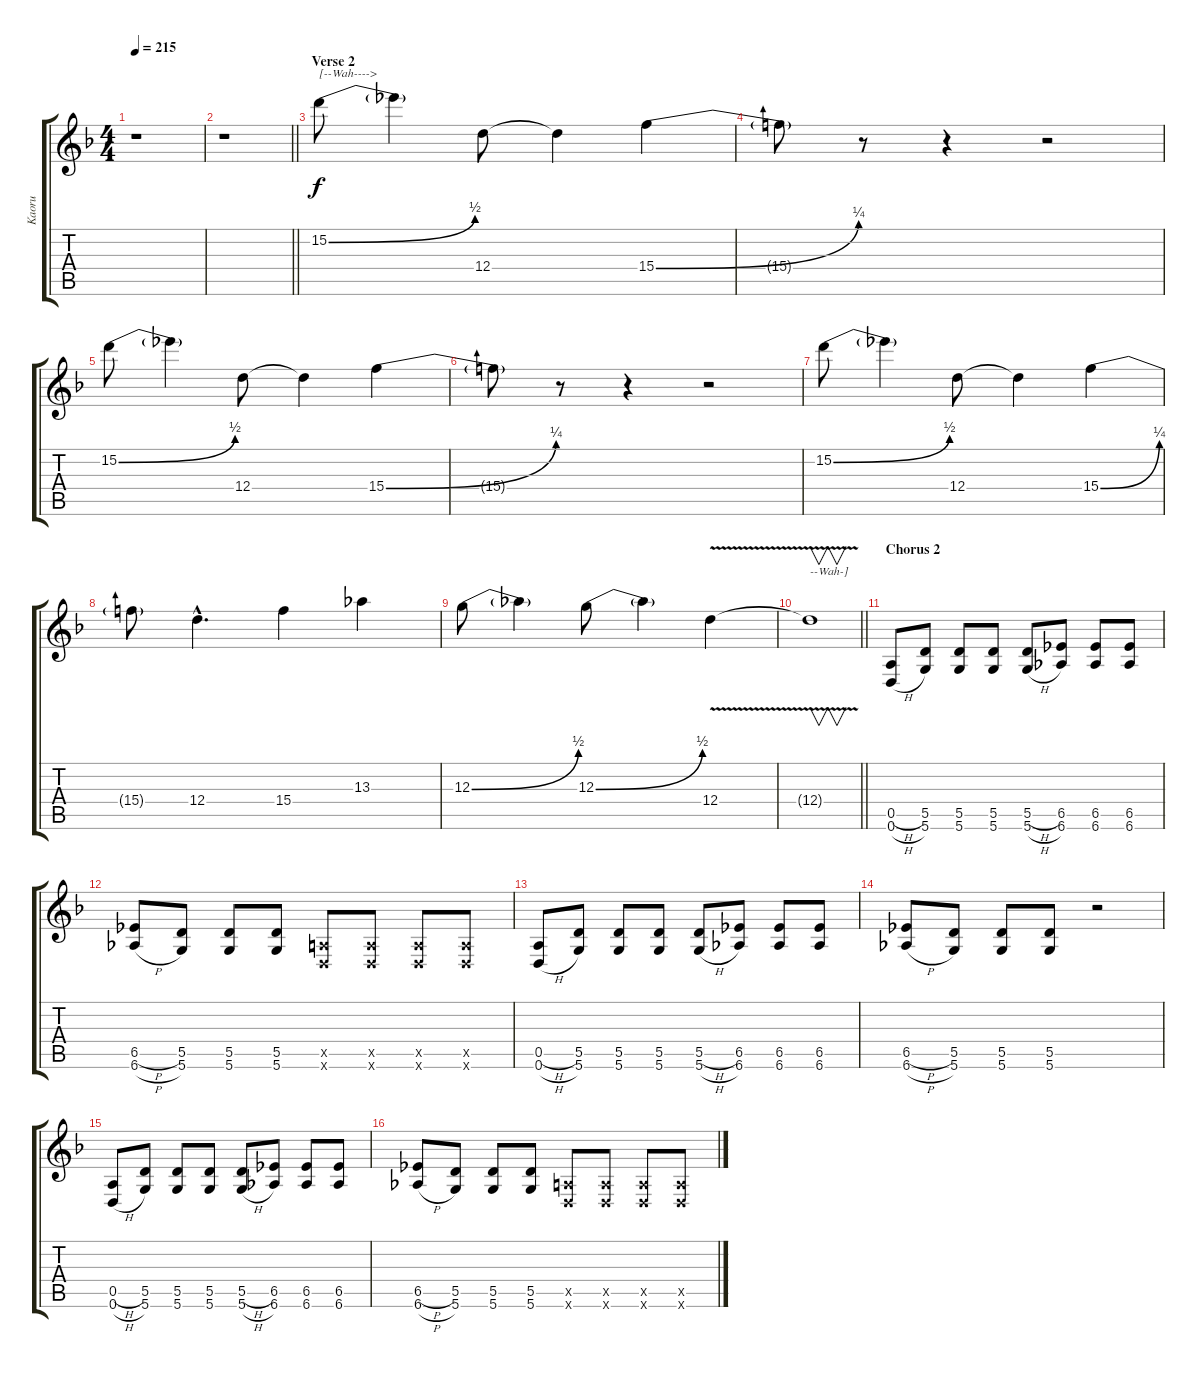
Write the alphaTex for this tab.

\track ("Kaoru" "Kaoru") {instrument overdrivenguitar}
\staff {score tabs}
\tuning (E4 B3 G3 D3 A2 D2) {hide}
\ts (4 4)
\tempo 215
\clef g2
\ks f
r.1{dy f} |
\barLineRight lightlight
r.1 |
\section ("" "Verse 2")
15.2{be (bend 0 0 60 2)}.8{txt "[--Wah---->"} 15.2{t}.4 12.4.8 12.4{t}.4 15.4{be (bend 0 0 60 1)}.4 |
15.4{t}.8 r.8 r.4 r.2 |
15.2{be (bend 0 0 60 2)}.8 15.2{t}.4 12.4.8 12.4{t}.4 15.4{be (bend 0 0 60 1)}.4 |
15.4{t}.8 r.8 r.4 r.2 |
15.2{be (bend 0 0 60 2)}.8 15.2{t}.4 12.4.8 12.4{t}.4 15.4{be (bend 0 0 60 1)}.4 |
15.4{t}.8 12.4{hac}.4{d} 15.4.4 13.3.4 |
12.3{be (bend 0 0 60 2)}.8 12.3{t}.4 12.3{be (bend 0 0 60 2)}.8 12.3{t}.4 12.4{v}.4 |
\barLineRight lightlight
12.4{t}.1{v txt "--Wah-]"} |
\section ("" "Chorus 2")
(0.5{h} 0.6{h}).8 (5.5 5.6).8 (5.5 5.6).8 (5.5 5.6).8 (5.5{h} 5.6{h}).8 (6.5 6.6).8 (6.5 6.6).8 (6.5 6.6).8 |
(6.5{h} 6.6{h}).8 (5.5 5.6).8 (5.5 5.6).8 (5.5 5.6).8 (0.5{x} 0.6{x}).8 (0.5{x} 0.6{x}).8 (0.5{x} 0.6{x}).8 (0.5{x} 0.6{x}).8 |
(0.5{h} 0.6{h}).8 (5.5 5.6).8 (5.5 5.6).8 (5.5 5.6).8 (5.5{h} 5.6{h}).8 (6.5 6.6).8 (6.5 6.6).8 (6.5 6.6).8 |
(6.5{h} 6.6{h}).8 (5.5 5.6).8 (5.5 5.6).8 (5.5 5.6).8 r.2 |
(0.5{h} 0.6{h}).8 (5.5 5.6).8 (5.5 5.6).8 (5.5 5.6).8 (5.5{h} 5.6{h}).8 (6.5 6.6).8 (6.5 6.6).8 (6.5 6.6).8 |
(6.5{h} 6.6{h}).8 (5.5 5.6).8 (5.5 5.6).8 (5.5 5.6).8 (0.5{x} 0.6{x}).8 (0.5{x} 0.6{x}).8 (0.5{x} 0.6{x}).8 (0.5{x} 0.6{x}).8
